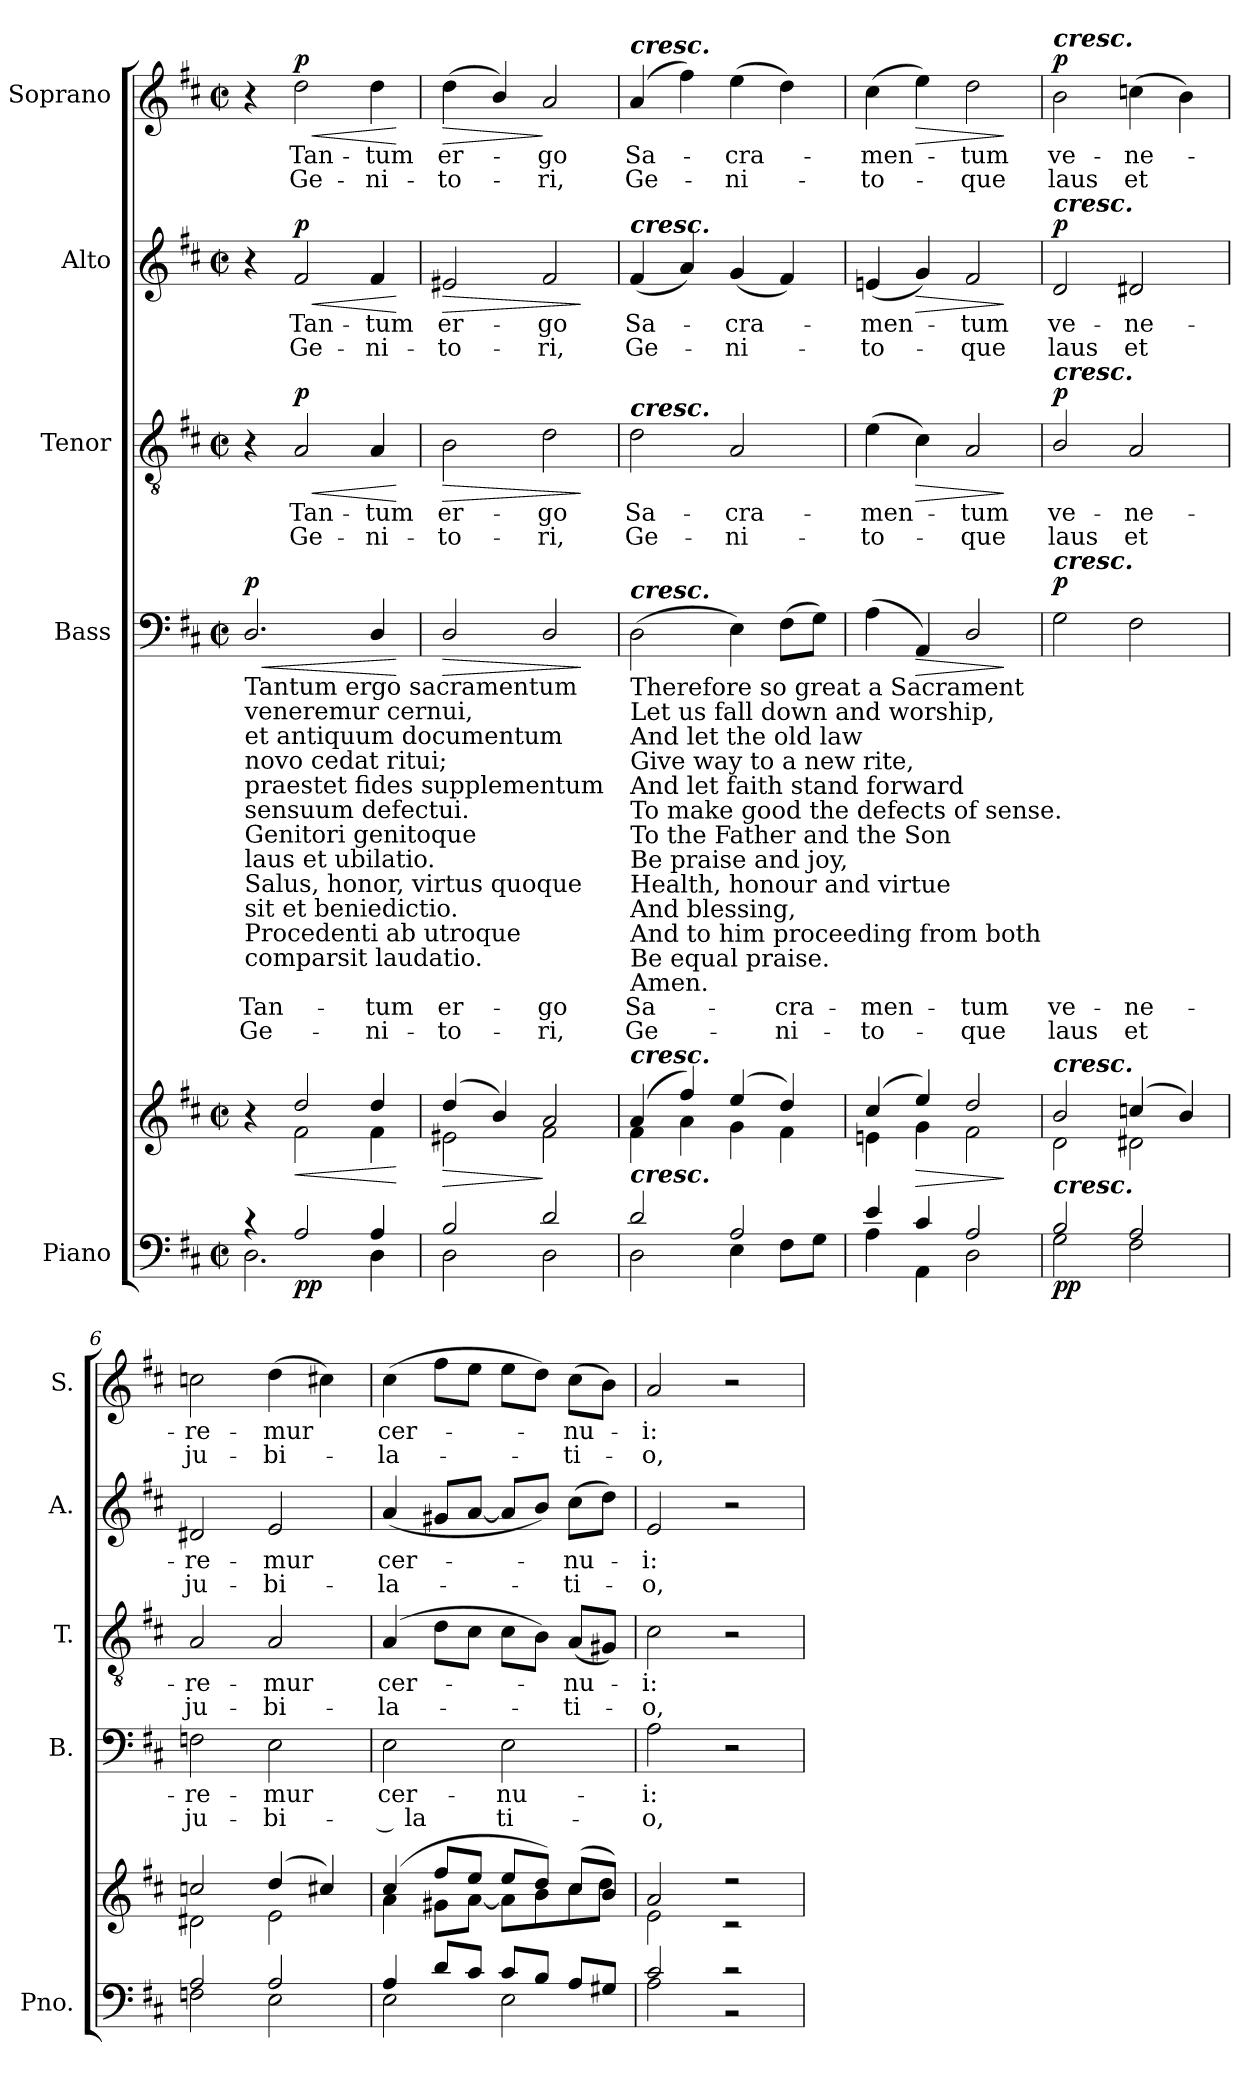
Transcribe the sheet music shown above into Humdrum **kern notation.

**kern	**kern	**dynam	**kern	**text	**text	**dynam	**kern	**text	**text	**dynam	**kern	**text	**text	**dynam	**kern	**text	**text	**dynam
*part5	*part5	*part5	*part4	*part4	*part4	*part4	*part3	*part3	*part3	*part3	*part2	*part2	*part2	*part2	*part1	*part1	*part1	*part1
*staff6	*staff5	*staff5/6	*staff4	*staff4	*staff4	*staff4	*staff3	*staff3	*staff3	*staff3	*staff2	*staff2	*staff2	*staff2	*staff1	*staff1	*staff1	*staff1
*I"Piano	*	*	*I"Bass	*	*	*	*I"Tenor	*	*	*	*I"Alto	*	*	*	*I"Soprano	*	*	*
*I'Pno.	*	*	*I'B.	*	*	*	*I'T.	*	*	*	*I'A.	*	*	*	*I'S.	*	*	*
*clefF4	*clefG2	*	*clefF4	*	*	*	*clefGv2	*	*	*	*clefG2	*	*	*	*clefG2	*	*	*
*k[f#c#]	*k[f#c#]	*	*k[f#c#]	*	*	*	*k[f#c#]	*	*	*	*k[f#c#]	*	*	*	*k[f#c#]	*	*	*
*D:	*D:	*	*D:	*	*	*	*D:	*	*	*	*D:	*	*	*	*D:	*	*	*
*M2/2	*M2/2	*	*M2/2	*	*	*	*M2/2	*	*	*	*M2/2	*	*	*	*M2/2	*	*	*
*met(c|)	*met(c|)	*	*met(c|)	*	*	*	*met(c|)	*	*	*	*met(c|)	*	*	*	*met(c|)	*	*	*
*MM100	*MM100	*	*MM100	*	*	*	*MM100	*	*	*	*MM100	*	*	*	*MM100	*	*	*
=1	=1	=1	=1	=1	=1	=1	=1	=1	=1	=1	=1	=1	=1	=1	=1	=1	=1	=1
*^	*^	*	*	*	*	*	*	*	*	*	*	*	*	*	*	*	*	*
!	!	!	!	!	!LO:TX:b:t=Tantum ergo sacramentum	!	!	!	!	!	!	!	!	!	!	!	!	!	!	!
!	!	!	!	!	!LO:TX:b:t=veneremur cernui,	!	!	!	!	!	!	!	!	!	!	!	!	!	!	!
!	!	!	!	!	!LO:TX:b:t=et antiquum documentum	!	!	!	!	!	!	!	!	!	!	!	!	!	!	!
!	!	!	!	!	!LO:TX:b:t=novo cedat ritui;	!	!	!	!	!	!	!	!	!	!	!	!	!	!	!
!	!	!	!	!	!LO:TX:b:t=praestet fides supplementum	!	!	!	!	!	!	!	!	!	!	!	!	!	!	!
!	!	!	!	!	!LO:TX:b:t=sensuum defectui.	!	!	!	!	!	!	!	!	!	!	!	!	!	!	!
!	!	!	!	!	!LO:TX:b:t=Genitori genitoque	!	!	!	!	!	!	!	!	!	!	!	!	!	!	!
!	!	!	!	!	!LO:TX:b:t=laus et ubilatio.	!	!	!	!	!	!	!	!	!	!	!	!	!	!	!
!	!	!	!	!	!LO:TX:b:t=Salus, honor, virtus quoque	!	!	!	!	!	!	!	!	!	!	!	!	!	!	!
!	!	!	!	!	!LO:TX:b:t=sit et beniedictio.	!	!	!	!	!	!	!	!	!	!	!	!	!	!	!
!	!	!	!	!	!LO:TX:b:t=Procedenti ab utroque	!	!	!	!	!	!	!	!	!	!	!	!	!	!	!
!	!	!	!	!	!LO:TX:b:t=comparsit laudatio.	!	!	!	!	!	!	!	!	!	!	!	!	!	!	!
!	!	!	!	!	!	!LO:LY:b	!LO:LY:b	!LO:HP:b	!	!	!	!	!	!	!	!	!	!	!	!
!	!	!	!	!	!	!	!	!LO:DY:n=1:b	!	!	!	!	!	!	!	!	!	!	!	!
4r	2.D\	4r	4ryy	.	2.D/	Tan-	-Ge-	< p	4r	.	.	.	4r	.	.	.	4r	.	.	.
!	!	!	!	!LO:HP:b	!	!	!	!	!	!LO:LY:b	!LO:LY:b	!LO:HP:b	!	!LO:LY:b	!LO:LY:b	!LO:HP:b	!	!LO:LY:b	!LO:LY:b	!LO:HP:b
!	!	!	!	!LO:DY:n=1:b=2	!	!	!	!	!	!	!	!	!	!	!	!	!	!	!	!
!	!	!	!	!LO:DY:n=2:b	!	!	!	!	!	!	!	!LO:DY:n=1:b	!	!	!	!LO:DY:n=1:b	!	!	!	!LO:DY:n=1:b
2A/	.	2dd/	2f#\	< p p	.	.	.	.	2A/	Tan-	-Ge-	< p	2f#/	Tan-	-Ge-	< p	2dd\	Tan-	-Ge-	< p
!	!	!	!	!	!	!LO:LY:b	!LO:LY:b	!	!	!LO:LY:b	!LO:LY:b	!	!	!LO:LY:b	!LO:LY:b	!	!	!LO:LY:b	!LO:LY:b	!
4A/	4D\	4dd/	4f#\	.	4D/	-tum	ni-	.	4A/	-tum	ni-	.	4f#/	-tum	ni-	.	4dd\	-tum	ni-	.
*v	*v	*	*	*	*	*	*	*	*	*	*	*	*	*	*	*	*	*	*	*
*	*v	*v	*	*	*	*	*	*	*	*	*	*	*	*	*	*	*	*	*
.	.	[	.	.	.	[	.	.	.	[	.	.	.	[	.	.	.	[
=2	=2	=2	=2	=2	=2	=2	=2	=2	=2	=2	=2	=2	=2	=2	=2	=2	=2	=2
*^	*	*	*	*	*	*	*	*	*	*	*	*	*	*	*	*	*	*
!	!	!	!LO:HP:b	!	!LO:LY:b	!LO:LY:b	!LO:HP:b	!	!LO:LY:b	!LO:LY:b	!LO:HP:b	!	!LO:LY:b	!LO:LY:b	!LO:HP:b	!	!LO:LY:b	!LO:LY:b	!LO:HP:b
*	*	*^	*	*	*	*	*	*	*	*	*	*	*	*	*	*	*	*	*
2B/	2D\	(>4dd/	2e#X\	>	2D/	-er-	-to-	>	2B\	-er-	-to-	>	2e#X/	-er-	-to-	>	(>4dd\	-er-	to-	>
.	.	4b/)	.	.	.	.	.	.	.	.	.	.	.	.	.	.	4b/)	.	.	.
!	!	!	!	!	!	!LO:LY:b	!LO:LY:b	!	!	!LO:LY:b	!LO:LY:b	!	!	!LO:LY:b	!LO:LY:b	!	!	!LO:LY:b	!LO:LY:b	!
2d/	2D\	2a/	2f#\	]	2D/	-go	ri,	.	2d\	-go	ri,	.	2f#/	-go	ri,	.	2a/	go	ri,	]
*v	*v	*	*	*	*	*	*	*	*	*	*	*	*	*	*	*	*	*	*	*
*	*v	*v	*	*	*	*	*	*	*	*	*	*	*	*	*	*	*	*	*
.	.	.	.	.	.	]	.	.	.	]	.	.	.	]	.	.	.	.
=3	=3	=3	=3	=3	=3	=3	=3	=3	=3	=3	=3	=3	=3	=3	=3	=3	=3	=3
*^	*^	*	*	*	*	*	*	*	*	*	*	*	*	*	*	*	*	*
!	!	!	!	!	!	!	!	!	!	!	!	!	!	!	!	!	!LO:TX:a:Bi:t=cresc.	!	!	!
!	!	!	!	!	!	!	!	!	!	!	!	!	!LO:TX:a:Bi:t=cresc.	!	!	!	!	!	!	!
!	!	!	!	!	!	!	!	!	!LO:TX:a:Bi:t=cresc.	!	!	!	!	!	!	!	!	!	!	!
!	!	!	!	!	!LO:TX:a:Bi:t=cresc.	!	!	!	!	!	!	!	!	!	!	!	!	!	!	!
!	!	!	!	!	!LO:TX:b:t=Therefore so great a Sacrament	!	!	!	!	!	!	!	!	!	!	!	!	!	!	!
!	!	!	!	!	!LO:TX:b:t=Let us fall down and worship,	!	!	!	!	!	!	!	!	!	!	!	!	!	!	!
!	!	!	!	!	!LO:TX:b:t=And let the old law	!	!	!	!	!	!	!	!	!	!	!	!	!	!	!
!	!	!	!	!	!LO:TX:b:t=Give way to a new rite,	!	!	!	!	!	!	!	!	!	!	!	!	!	!	!
!	!	!	!	!	!LO:TX:b:t=And let faith stand forward	!	!	!	!	!	!	!	!	!	!	!	!	!	!	!
!	!	!	!	!	!LO:TX:b:t=To make good the defects of sense.	!	!	!	!	!	!	!	!	!	!	!	!	!	!	!
!	!	!	!	!	!LO:TX:b:t=To the Father and the Son	!	!	!	!	!	!	!	!	!	!	!	!	!	!	!
!	!	!	!	!	!LO:TX:b:t=Be praise and joy,	!	!	!	!	!	!	!	!	!	!	!	!	!	!	!
!	!	!	!	!	!LO:TX:b:t=Health, honour and virtue	!	!	!	!	!	!	!	!	!	!	!	!	!	!	!
!	!	!	!	!	!LO:TX:b:t=And blessing,	!	!	!	!	!	!	!	!	!	!	!	!	!	!	!
!	!	!	!	!	!LO:TX:b:t=And to him proceeding from both	!	!	!	!	!	!	!	!	!	!	!	!	!	!	!
!	!	!	!	!	!LO:TX:b:t=Be equal praise.	!	!	!	!	!	!	!	!	!	!	!	!	!	!	!
!	!	!	!	!	!LO:TX:b:t=Amen.	!	!	!	!	!	!	!	!	!	!	!	!	!	!	!
!	!	!LO:TX:a:Bi:t=cresc.	!	!	!	!	!	!	!	!	!	!	!	!	!	!	!	!	!	!
!LO:TX:a:Bi:t=cresc.	!	!	!	!	!	!	!	!	!	!	!	!	!	!	!	!	!	!	!	!
!	!	!	!	!	!	!LO:LY:b	!LO:LY:b	!	!	!LO:LY:b	!LO:LY:b	!	!	!LO:LY:b	!LO:LY:b	!	!	!LO:LY:b	!LO:LY:b	!
2d/	2D\	(>4a/	4f#\	.	(>2D\	Sa-	Ge-	.	2d\	Sa-	-Ge-	.	(<4f#/	Sa-	Ge-	.	(>4a/	Sa-	Ge-	.
.	.	4ff#/)	4a\	.	.	.	.	.	.	.	.	.	4a/)	.	.	.	4ff#\)	.	.	.
!	!	!	!	!	!	!	!	!	!	!LO:LY:b	!LO:LY:b	!	!	!LO:LY:b	!LO:LY:b	!	!	!LO:LY:b	!LO:LY:b	!
2A/	4E\	(>4ee/	4g\	.	4E\)	.	.	.	2A/	-cra-	-ni-	.	(<4g/	cra-	ni-	.	(>4ee\	cra-	ni-	.
!	!	!	!	!	!	!LO:LY:b	!LO:LY:b	!	!	!	!	!	!	!	!	!	!	!	!	!
.	8F#\L	4dd/)	4f#\	.	(>8F#\L	cra-	ni-	.	.	.	.	.	4f#/)	.	.	.	4dd\)	.	.	.
.	8G\J	.	.	.	8G\J)	.	.	.	.	.	.	.	.	.	.	.	.	.	.	.
=4	=4	=4	=4	=4	=4	=4	=4	=4	=4	=4	=4	=4	=4	=4	=4	=4	=4	=4	=4	=4
!	!	!	!	!	!	!LO:LY:b	!LO:LY:b	!	!	!LO:LY:b	!LO:LY:b	!	!	!LO:LY:b	!LO:LY:b	!	!	!LO:LY:b	!LO:LY:b	!
4e/	4A\	(>4cc#/	4eni\	.	(>4A\	men-	to-	.	(>4e\	-men-	to-	.	(<4eni/	men-	to-	.	(>4cc#\	men-	to-	.
!	!	!	!	!LO:HP:b	!	!	!	!LO:HP:b	!	!	!	!LO:HP:b	!	!	!	!LO:HP:b	!	!	!	!LO:HP:b
4c#/	4AA\	4ee/)	4g\	>	4AA/)	.	.	>	4c#\)	.	.	>	4g/)	.	.	>	4ee\)	.	.	>
!	!	!	!	!	!	!LO:LY:b	!LO:LY:b	!	!	!LO:LY:b	!LO:LY:b	!	!	!LO:LY:b	!LO:LY:b	!	!	!LO:LY:b	!LO:LY:b	!
2A/	2D\	2dd/	2f#\	.	2D/	tum	que	.	2A/	tum	que	.	2f#/	tum	que	.	2dd\	tum	que	.
*v	*v	*	*	*	*	*	*	*	*	*	*	*	*	*	*	*	*	*	*	*
*	*v	*v	*	*	*	*	*	*	*	*	*	*	*	*	*	*	*	*	*
.	.	]	.	.	.	]	.	.	.	]	.	.	.	]	.	.	.	]
=5	=5	=5	=5	=5	=5	=5	=5	=5	=5	=5	=5	=5	=5	=5	=5	=5	=5	=5
*^	*^	*	*	*	*	*	*	*	*	*	*	*	*	*	*	*	*	*
!	!	!	!	!	!	!	!	!	!	!	!	!	!	!	!	!	!LO:TX:a:Bi:t=cresc.	!	!	!
!	!	!	!	!	!	!	!	!	!	!	!	!	!LO:TX:a:Bi:t=cresc.	!	!	!	!	!	!	!
!	!	!	!	!	!	!	!	!	!LO:TX:a:Bi:t=cresc.	!	!	!	!	!	!	!	!	!	!	!
!	!	!	!	!	!LO:TX:a:Bi:t=cresc.	!	!	!	!	!	!	!	!	!	!	!	!	!	!	!
!	!	!LO:TX:a:Bi:t=cresc.	!	!	!	!	!	!	!	!	!	!	!	!	!	!	!	!	!	!
!LO:TX:a:Bi:t=cresc.	!	!	!	!	!	!	!	!	!	!	!	!	!	!	!	!	!	!	!	!
!	!	!	!	!LO:DY:b=2	!	!LO:LY:b	!LO:LY:b	!	!	!LO:LY:b	!LO:LY:b	!	!	!LO:LY:b	!LO:LY:b	!	!	!LO:LY:b	!LO:LY:b	!
!	!	!	!	!LO:DY:n=1:b	!	!	!	!LO:DY:b	!	!	!	!LO:DY:b	!	!	!	!LO:DY:b	!	!	!	!LO:DY:b
2B/	2G\	2b/	2d\	p p	2G\	ve-	-laus	p	2B/	ve-	-laus	p	2d/	ve-	-laus	p	2b\	ve-	-laus	p
!	!	!	!	!	!	!LO:LY:b	!LO:LY:b	!	!	!LO:LY:b	!LO:LY:b	!	!	!LO:LY:b	!LO:LY:b	!	!	!LO:LY:b	!LO:LY:b	!
2A/	2F#\	(>4ccn/	2d#X\	.	2F#\	ne-	-et	.	2A/	ne-	-et	.	2d#X/	ne-	-et	.	(>4ccn\	ne-	et	.
.	.	4b/)	.	.	.	.	.	.	.	.	.	.	.	.	.	.	4b\)	.	.	.
=6	=6	=6	=6	=6	=6	=6	=6	=6	=6	=6	=6	=6	=6	=6	=6	=6	=6	=6	=6	=6
!	!	!	!	!	!	!LO:LY:b	!LO:LY:b	!	!	!LO:LY:b	!LO:LY:b	!	!	!LO:LY:b	!LO:LY:b	!	!	!LO:LY:b	!LO:LY:b	!
2A/	2Fn\	2ccn/	2d#X\	.	2Fn\	re-	-ju-	.	2A/	re-	-ju-	.	2d#X/	re-	-ju-	.	2ccn\	re-	-ju-	.
!	!	!	!	!	!	!LO:LY:b	!LO:LY:b	!	!	!LO:LY:b	!LO:LY:b	!	!	!LO:LY:b	!LO:LY:b	!	!	!LO:LY:b	!LO:LY:b	!
2A/	2E\	(>4dd/	2e\	.	2E\	-mur	bi-	.	2A/	-mur	bi-	.	2e/	-mur	bi-	.	(>4dd\	-mur	bi-	.
.	.	4cc#X/)	.	.	.	.	.	.	.	.	.	.	.	.	.	.	4cc#X\)	.	.	.
!!LO:PB:g=z
=7	=7	=7	=7	=7	=7	=7	=7	=7	=7	=7	=7	=7	=7	=7	=7	=7	=7	=7	=7	=7
!	!	!	!	!	!	!LO:LY:b	!LO:LY:b	!	!	!LO:LY:b	!LO:LY:b	!	!	!LO:LY:b	!LO:LY:b	!	!	!LO:LY:b	!LO:LY:b	!
4A/	2E\	(>4cc#/	4a\	.	2E\	-cer-	-­ la	.	(>4A/	-cer-	la-	.	(<4a/	-cer-	la-	.	(>4cc#\	cer-	la-	.
8d/L	.	8ff#/L	8g#X\L	.	.	.	.	.	8d\L	.	.	.	8g#X/L	.	.	.	8ff#\L	.	.	.
8c#/J	.	8ee/J	[8a\J	.	.	.	.	.	8c#\J	.	.	.	[8a/J	.	.	.	8ee\J	.	.	.
!	!	!	!	!	!	!LO:LY:b	!LO:LY:b	!	!	!	!	!	!	!	!	!	!	!	!	!
8c#/L	2E\	8ee/L	8a\L]	.	2E\	nu-	-ti-	.	8c#\L	.	.	.	8a/L]	.	.	.	8ee\L	.	.	.
8B/J	.	8dd/J)	8b\	.	.	.	.	.	8B\J)	.	.	.	8b/J)	.	.	.	8dd\J)	.	.	.
!	!	!	!	!	!	!	!	!	!	!LO:LY:b	!LO:LY:b	!	!	!LO:LY:b	!LO:LY:b	!	!	!LO:LY:b	!LO:LY:b	!
8A/L	.	(>8cc#/L	8cc#\	.	.	.	.	.	(<8A/L	nu-	ti-	.	(>8cc#\L	nu-	ti-	.	(>8cc#\L	nu-	ti-	.
8G#X/J	.	8b/J)	8dd\J	.	.	.	.	.	8G#X/J)	.	.	.	8dd\J)	.	.	.	8b\J)	.	.	.
=8	=8	=8	=8	=8	=8	=8	=8	=8	=8	=8	=8	=8	=8	=8	=8	=8	=8	=8	=8	=8
!	!	!	!	!	!	!LO:LY:b	!LO:LY:b	!	!	!LO:LY:b	!LO:LY:b	!	!	!LO:LY:b	!LO:LY:b	!	!	!LO:LY:b	!LO:LY:b	!
2c#/	2A\	2a/	2e\	.	2A\	-i:	o,	.	2c#\	i:	o,	.	2e/	-i:	o,	.	2a/	i:	o,	.
2r	2r	2r	2r	.	2r	.	.	.	2r	.	.	.	2r	.	.	.	2r	.	.	.
*v	*v	*	*	*	*	*	*	*	*	*	*	*	*	*	*	*	*	*	*	*
*	*v	*v	*	*	*	*	*	*	*	*	*	*	*	*	*	*	*	*	*
=	=	=	=	=	=	=	=	=	=	=	=	=	=	=	=	=	=	=
*-	*-	*-	*-	*-	*-	*-	*-	*-	*-	*-	*-	*-	*-	*-	*-	*-	*-	*-
